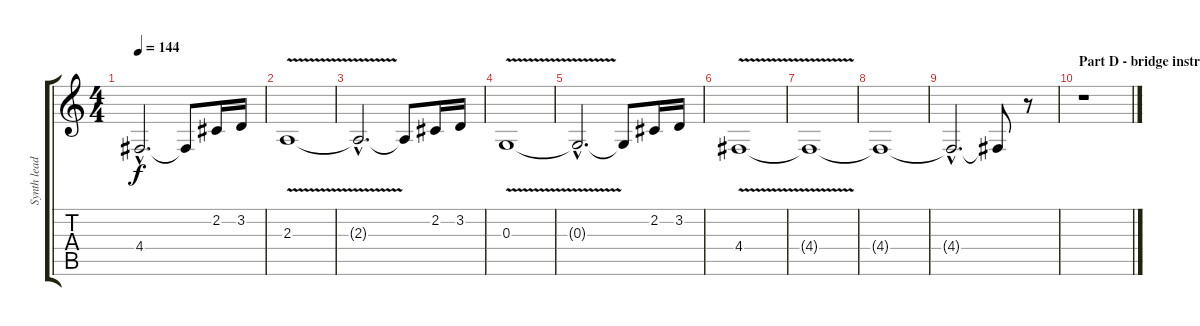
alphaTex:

\track ("Synth leads" "Synth lead") {instrument synthbrass1}
\staff {score tabs}
\tuning (E4 B3 G3 D3 A2 E2) {hide}
\ts (4 4)
\tempo 144
\clef g2
\ks c
4.4{hac t}.2{d dy f} 4.4{t}.8 2.2.16 3.2.16 |
2.3{v}.1 |
2.3{hac t}.2{d} 2.3{t}.8 2.2.16 3.2.16 |
0.3{v}.1 |
0.3{hac t}.2{d} 0.3{t}.8 2.2.16 3.2.16 |
4.4{v}.1 |
4.4{t}.1 |
4.4{t}.1 |
4.4{hac t}.2{d} 4.4{t}.8 r.8 |
\section ("" "Part D - bridge instrumental")
r.1
